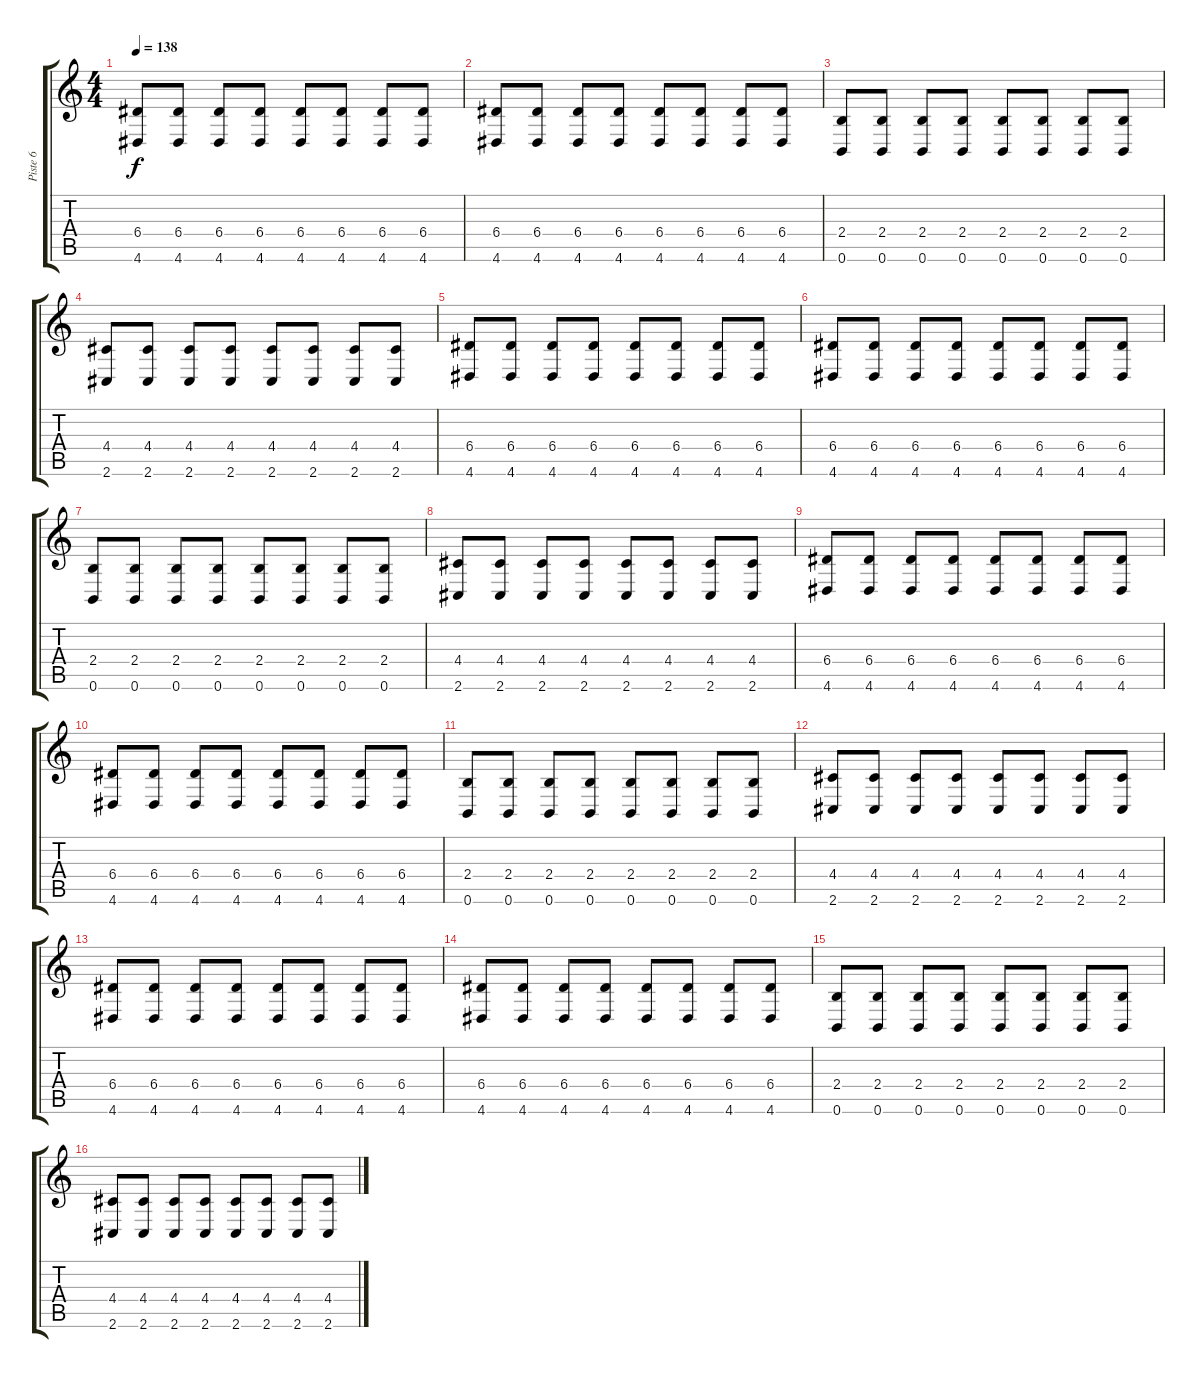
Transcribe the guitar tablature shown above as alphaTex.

\track ("Piste 6" "Piste 6") {instrument electricbassfinger}
\staff {score tabs}
\tuning (B3 Gb3 D3 A2 E2 B1) {hide}
\ts (4 4)
\tempo 138
\clef g2
\ks c
(6.4 4.6).8{dy f} (6.4 4.6).8 (6.4 4.6).8 (6.4 4.6).8 (6.4 4.6).8 (6.4 4.6).8 (6.4 4.6).8 (6.4 4.6).8 |
(6.4 4.6).8 (6.4 4.6).8 (6.4 4.6).8 (6.4 4.6).8 (6.4 4.6).8 (6.4 4.6).8 (6.4 4.6).8 (6.4 4.6).8 |
(2.4 0.6).8 (2.4 0.6).8 (2.4 0.6).8 (2.4 0.6).8 (2.4 0.6).8 (2.4 0.6).8 (2.4 0.6).8 (2.4 0.6).8 |
(4.4 2.6).8 (4.4 2.6).8 (4.4 2.6).8 (4.4 2.6).8 (4.4 2.6).8 (4.4 2.6).8 (4.4 2.6).8 (4.4 2.6).8 |
(6.4 4.6).8 (6.4 4.6).8 (6.4 4.6).8 (6.4 4.6).8 (6.4 4.6).8 (6.4 4.6).8 (6.4 4.6).8 (6.4 4.6).8 |
(6.4 4.6).8 (6.4 4.6).8 (6.4 4.6).8 (6.4 4.6).8 (6.4 4.6).8 (6.4 4.6).8 (6.4 4.6).8 (6.4 4.6).8 |
(2.4 0.6).8 (2.4 0.6).8 (2.4 0.6).8 (2.4 0.6).8 (2.4 0.6).8 (2.4 0.6).8 (2.4 0.6).8 (2.4 0.6).8 |
(4.4 2.6).8 (4.4 2.6).8 (4.4 2.6).8 (4.4 2.6).8 (4.4 2.6).8 (4.4 2.6).8 (4.4 2.6).8 (4.4 2.6).8 |
(6.4 4.6).8 (6.4 4.6).8 (6.4 4.6).8 (6.4 4.6).8 (6.4 4.6).8 (6.4 4.6).8 (6.4 4.6).8 (6.4 4.6).8 |
(6.4 4.6).8 (6.4 4.6).8 (6.4 4.6).8 (6.4 4.6).8 (6.4 4.6).8 (6.4 4.6).8 (6.4 4.6).8 (6.4 4.6).8 |
(2.4 0.6).8 (2.4 0.6).8 (2.4 0.6).8 (2.4 0.6).8 (2.4 0.6).8 (2.4 0.6).8 (2.4 0.6).8 (2.4 0.6).8 |
(4.4 2.6).8 (4.4 2.6).8 (4.4 2.6).8 (4.4 2.6).8 (4.4 2.6).8 (4.4 2.6).8 (4.4 2.6).8 (4.4 2.6).8 |
(6.4 4.6).8 (6.4 4.6).8 (6.4 4.6).8 (6.4 4.6).8 (6.4 4.6).8 (6.4 4.6).8 (6.4 4.6).8 (6.4 4.6).8 |
(6.4 4.6).8 (6.4 4.6).8 (6.4 4.6).8 (6.4 4.6).8 (6.4 4.6).8 (6.4 4.6).8 (6.4 4.6).8 (6.4 4.6).8 |
(2.4 0.6).8 (2.4 0.6).8 (2.4 0.6).8 (2.4 0.6).8 (2.4 0.6).8 (2.4 0.6).8 (2.4 0.6).8 (2.4 0.6).8 |
(4.4 2.6).8 (4.4 2.6).8 (4.4 2.6).8 (4.4 2.6).8 (4.4 2.6).8 (4.4 2.6).8 (4.4 2.6).8 (4.4 2.6).8
